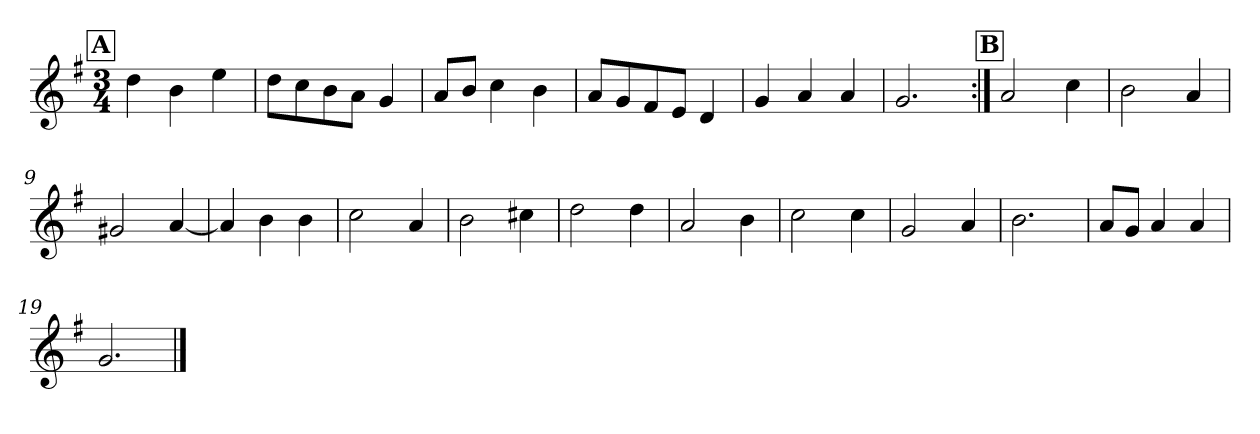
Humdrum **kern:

**kern
*part1
*staff1
*clefG2
*k[f#]
*G:
*M3/4
*MM120
!!LO:REH:place=s1:a:B:fs=14:t=A
=1
4dd\
4b\
4ee\
=2
8dd\L
8cc\
8b\
8a\J
4g/
=3
8a/L
8b/J
4cc\
4b\
=4
8a/L
8g/
8f#/
8e/J
4d/
=5
4g/
4a/
4a/
=6
2.g/
!!LO:REH:place=s1:a:B:fs=14:t=B
=7:|!
2a/
4cc\
=8
2b\
4a/
=9
2g#X/
[4a/
=10
4a/]
4b\
4b\
=11
2cc\
4a/
!!LO:LB:g=z
=12
2b\
4cc#X\
=13
2dd\
4dd\
=14
2a/
4b\
=15
2cc\
4cc\
=16
2g/
4a/
=17
2.b\
=18
8a/L
8g/J
4a/
4a/
=19
2.g/
==
*-
